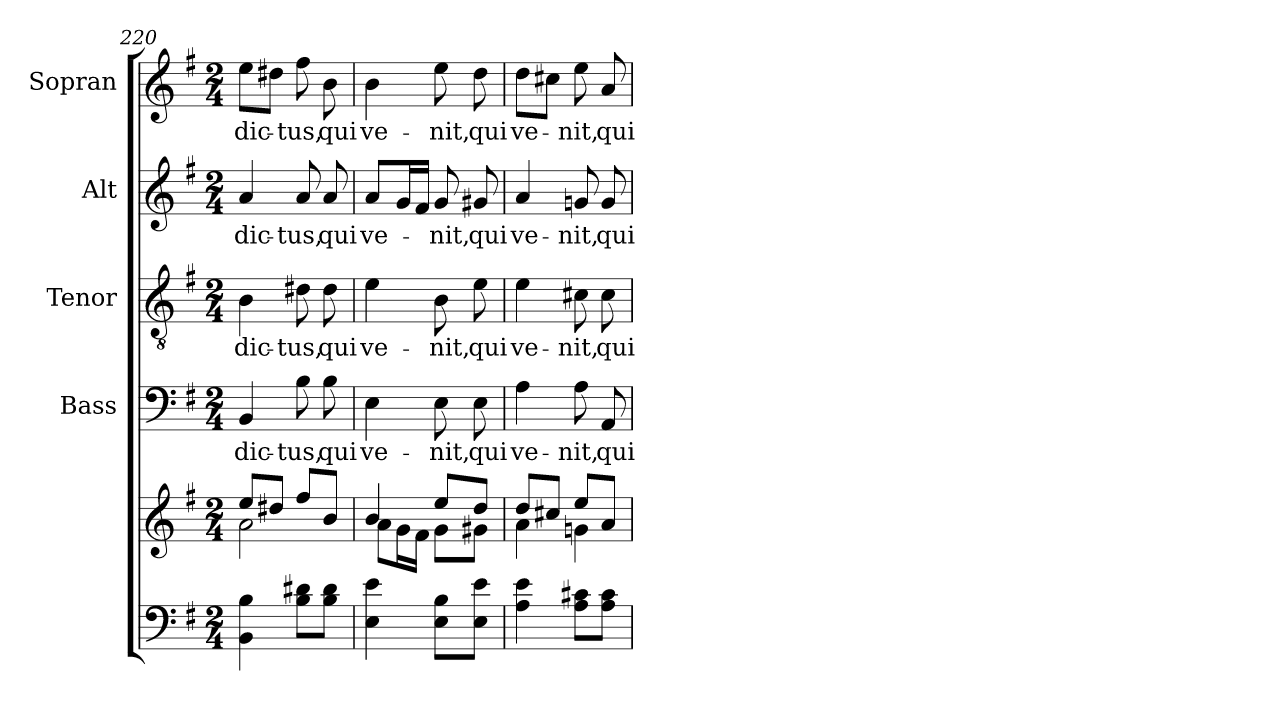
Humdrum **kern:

**kern	**kern	**kern	**text	**kern	**text	**kern	**text	**kern	**text
*part5	*part5	*part4	*part4	*part3	*part3	*part2	*part2	*part1	*part1
*staff6	*staff5	*staff4	*staff4	*staff3	*staff3	*staff2	*staff2	*staff1	*staff1
*	*	*I"Bass	*	*I"Tenor	*	*I"Alt	*	*I"Sopran	*
*	*	*I'B.	*	*I'T.	*	*I'A.	*	*I'S.	*
*clefF4	*clefG2	*clefF4	*	*clefGv2	*	*clefG2	*	*clefG2	*
*k[f#]	*k[f#]	*k[f#]	*	*k[f#]	*	*k[f#]	*	*k[f#]	*
*G:	*G:	*G:	*	*G:	*	*G:	*	*G:	*
*M2/4	*M2/4	*M2/4	*	*M2/4	*	*M2/4	*	*M2/4	*
=220	=220	=220	=220	=220	=220	=220	=220	=220	=220
*	*^	*	*	*	*	*	*	*	*
!	!	!	!	!LO:LY:b	!	!LO:LY:b	!	!LO:LY:b	!	!LO:LY:b
4BB\ 4B\	8ee/L	2a\	4BB/	-dic-	4B\	-dic-	4a/	-dic-	8ee\L	-dic-
.	8dd#X/J	.	.	.	.	.	.	.	8dd#X\J	.
!	!	!	!	!LO:LY:b	!	!LO:LY:b	!	!LO:LY:b	!	!LO:LY:b
8B\ 8d#X\L	8ff#/L	.	8B\	-tus,	8d#X\	-tus,	8a/	-tus,	8ff#\	-tus,
!	!	!	!	!LO:LY:b	!	!LO:LY:b	!	!LO:LY:b	!	!LO:LY:b
8B\ 8d#\J	8b/J	.	8B\	qui	8d#\	qui	8a/	qui	8b\	qui
=221	=221	=221	=221	=221	=221	=221	=221	=221	=221	=221
!	!	!	!	!LO:LY:b	!	!LO:LY:b	!	!LO:LY:b	!	!LO:LY:b
4E\ 4e\	4b/	8a\L	4E\	ve-	4e\	ve-	8a/L	ve-	4b\	ve-
.	.	16g\L	.	.	.	.	16g/L	.	.	.
.	.	16f#\JJ	.	.	.	.	16f#/JJ	.	.	.
!	!	!	!	!LO:LY:b	!	!LO:LY:b	!	!LO:LY:b	!	!LO:LY:b
8E\ 8B\L	8ee/L	8g\L	8E\	-nit,	8B\	-nit,	8g/	-nit,	8ee\	-nit,
!	!	!	!	!LO:LY:b	!	!LO:LY:b	!	!LO:LY:b	!	!LO:LY:b
8E\ 8e\J	8dd/J	8g#X\J	8E\	qui	8e\	qui	8g#X/	qui	8dd\	qui
=222	=222	=222	=222	=222	=222	=222	=222	=222	=222	=222
!	!	!	!	!LO:LY:b	!	!LO:LY:b	!	!LO:LY:b	!	!LO:LY:b
4A\ 4e\	8dd/L	4a\	4A\	ve-	4e\	ve-	4a/	ve-	8dd\L	ve-
.	8cc#X/J	.	.	.	.	.	.	.	8cc#X\J	.
!	!	!	!	!LO:LY:b	!	!LO:LY:b	!	!LO:LY:b	!	!LO:LY:b
8A\ 8c#X\L	8ee/L	4gn\	8A\	-nit,	8c#X\	-nit,	8gn/	-nit,	8ee\	-nit,
!	!	!	!	!LO:LY:b	!	!LO:LY:b	!	!LO:LY:b	!	!LO:LY:b
8A\ 8c#\J	8a/J	.	8AA/	qui	8c#\	qui	8g/	qui	8a/	qui
*	*v	*v	*	*	*	*	*	*	*	*
=	=	=	=	=	=	=	=	=	=
*-	*-	*-	*-	*-	*-	*-	*-	*-	*-
